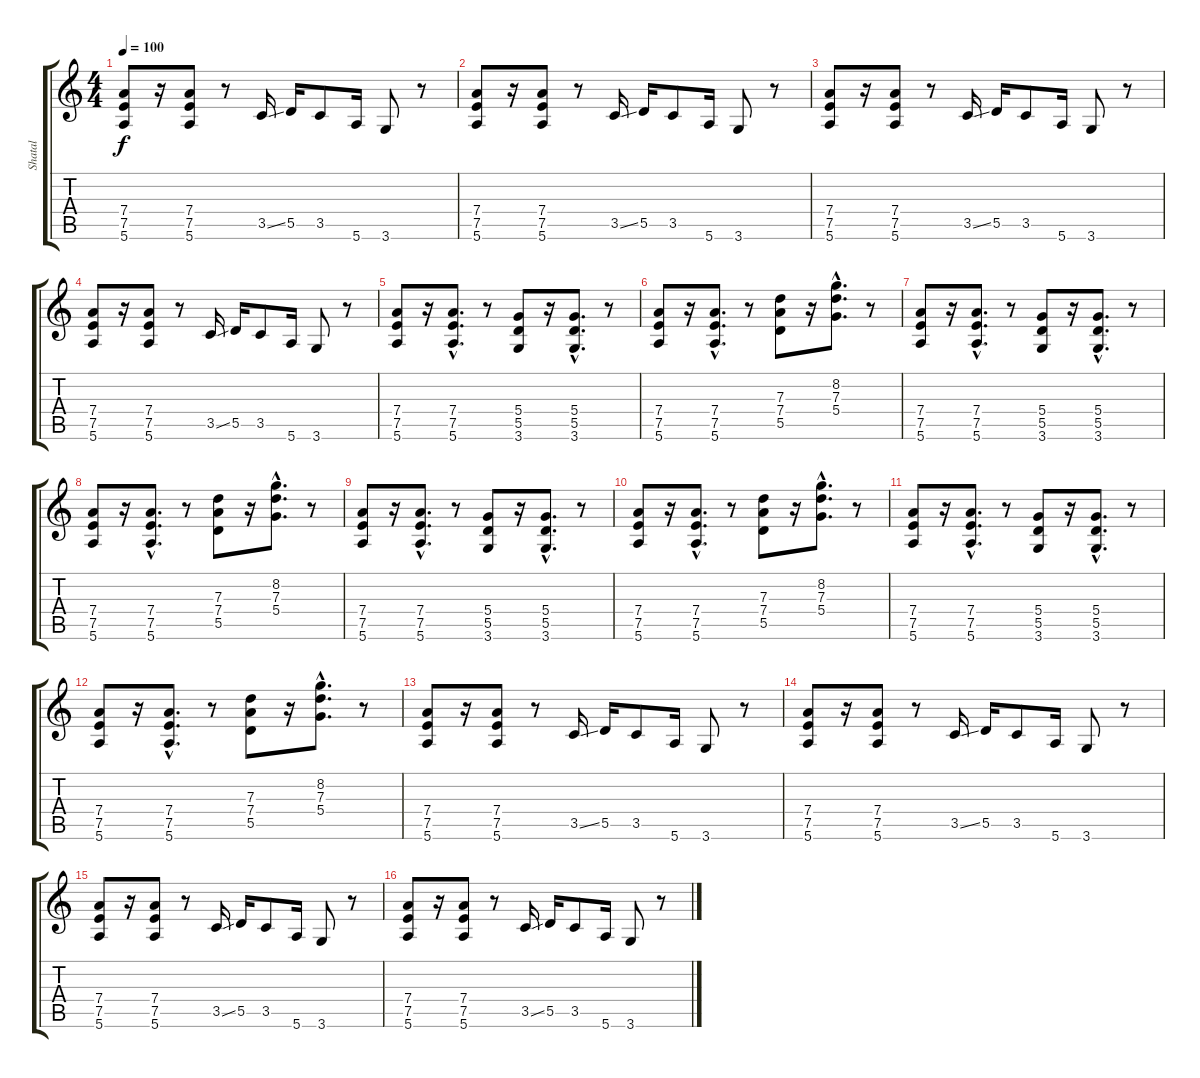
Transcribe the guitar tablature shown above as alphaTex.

\track ("Shatal" "Shatal") {instrument distortionguitar}
\staff {score tabs}
\tuning (E4 B3 G3 D3 A2 E2) {hide}
\ts (4 4)
\tempo 100
\clef g2
\ks c
(7.4 7.5 5.6).8{dy f} r.16 (7.4 7.5 5.6).8 r.8 3.5{ss}.16 5.5.16 3.5.8 5.6.16 3.6.8 r.8 |
(7.4 7.5 5.6).8 r.16 (7.4 7.5 5.6).8 r.8 3.5{ss}.16 5.5.16 3.5.8 5.6.16 3.6.8 r.8 |
(7.4 7.5 5.6).8 r.16 (7.4 7.5 5.6).8 r.8 3.5{ss}.16 5.5.16 3.5.8 5.6.16 3.6.8 r.8 |
(7.4 7.5 5.6).8 r.16 (7.4 7.5 5.6).8 r.8 3.5{ss}.16 5.5.16 3.5.8 5.6.16 3.6.8 r.8 |
(7.4 7.5 5.6).8 r.16 (7.4{hac} 7.5{hac} 5.6{hac}).8{d} r.8 (5.4 5.5 3.6).8 r.16 (5.4{hac} 5.5{hac} 3.6{hac}).8{d} r.8 |
(7.4 7.5 5.6).8 r.16 (7.4{hac} 7.5{hac} 5.6{hac}).8{d} r.8 (7.3 7.4 5.5).8 r.16 (8.2{hac} 7.3{hac} 5.4{hac}).8{d} r.8 |
(7.4 7.5 5.6).8 r.16 (7.4{hac} 7.5{hac} 5.6{hac}).8{d} r.8 (5.4 5.5 3.6).8 r.16 (5.4{hac} 5.5{hac} 3.6{hac}).8{d} r.8 |
(7.4 7.5 5.6).8 r.16 (7.4{hac} 7.5{hac} 5.6{hac}).8{d} r.8 (7.3 7.4 5.5).8 r.16 (8.2{hac} 7.3{hac} 5.4{hac}).8{d} r.8 |
(7.4 7.5 5.6).8 r.16 (7.4{hac} 7.5{hac} 5.6{hac}).8{d} r.8 (5.4 5.5 3.6).8 r.16 (5.4{hac} 5.5{hac} 3.6{hac}).8{d} r.8 |
(7.4 7.5 5.6).8 r.16 (7.4{hac} 7.5{hac} 5.6{hac}).8{d} r.8 (7.3 7.4 5.5).8 r.16 (8.2{hac} 7.3{hac} 5.4{hac}).8{d} r.8 |
(7.4 7.5 5.6).8 r.16 (7.4{hac} 7.5{hac} 5.6{hac}).8{d} r.8 (5.4 5.5 3.6).8 r.16 (5.4{hac} 5.5{hac} 3.6{hac}).8{d} r.8 |
(7.4 7.5 5.6).8 r.16 (7.4{hac} 7.5{hac} 5.6{hac}).8{d} r.8 (7.3 7.4 5.5).8 r.16 (8.2{hac} 7.3{hac} 5.4{hac}).8{d} r.8 |
(7.4 7.5 5.6).8 r.16 (7.4 7.5 5.6).8 r.8 3.5{ss}.16 5.5.16 3.5.8 5.6.16 3.6.8 r.8 |
(7.4 7.5 5.6).8 r.16 (7.4 7.5 5.6).8 r.8 3.5{ss}.16 5.5.16 3.5.8 5.6.16 3.6.8 r.8 |
(7.4 7.5 5.6).8 r.16 (7.4 7.5 5.6).8 r.8 3.5{ss}.16 5.5.16 3.5.8 5.6.16 3.6.8 r.8 |
(7.4 7.5 5.6).8 r.16 (7.4 7.5 5.6).8 r.8 3.5{ss}.16 5.5.16 3.5.8 5.6.16 3.6.8 r.8
